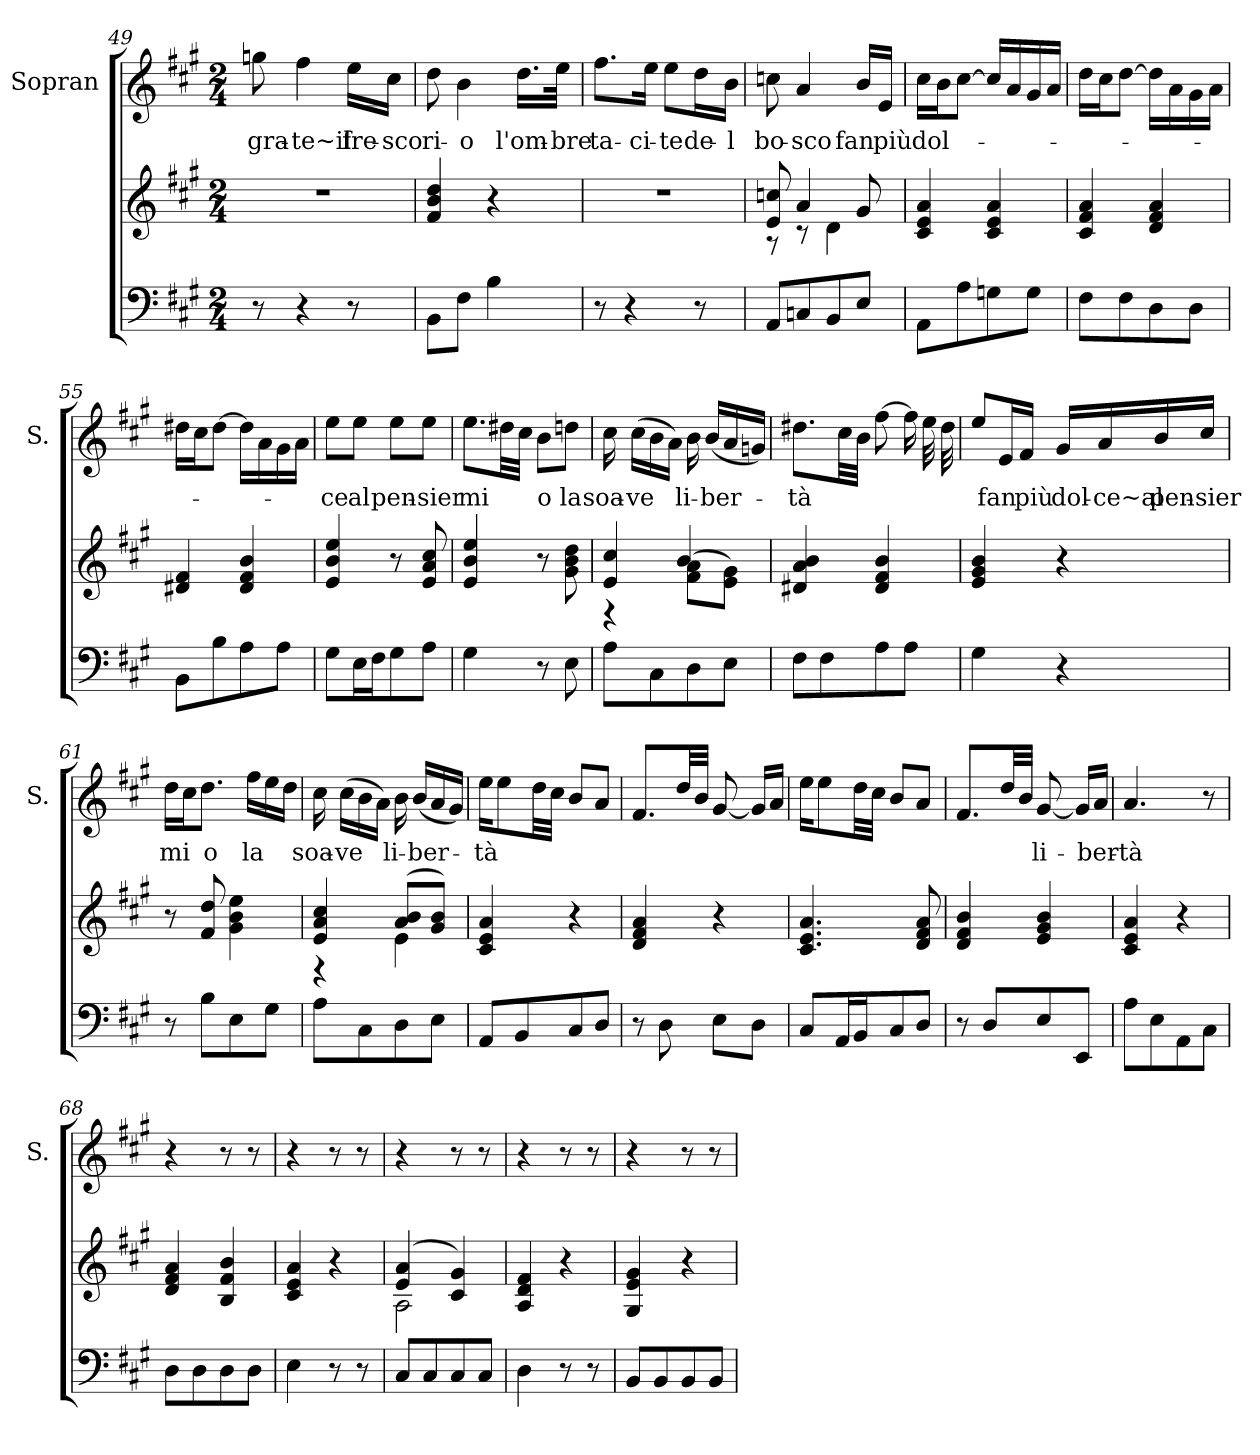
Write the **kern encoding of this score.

**kern	**kern	**kern	**text
*part2	*part2	*part1	*part1
*staff3	*staff2	*staff1	*staff1
*	*	*I"Sopran	*
*	*	*I'S.	*
*clefF4	*clefG2	*clefG2	*
*k[f#c#g#]	*k[f#c#g#]	*k[f#c#g#]	*
*M2/4	*M2/4	*M2/4	*
=49	=49	=49	=49
8r	2r	8ggn\	gra-
4r	.	4ff#\	-te~il
8r	.	16eeLL	fre-
.	.	16cc#JJ	-sco
=50	=50	=50	=50
8BBL	4f# 4b 4dd	8dd\	ri-
8F#J	.	4b\	-o
4B	4r	.	.
.	.	16.ddLL	l'om-
.	.	32eeJJk	-bre
=51	=51	=51	=51
8r	2r	8.ff#L	ta-
4r	.	.	.
.	.	16eeJk	-ci-
.	.	8eeL	-te
8r	.	16ddL	de-
.	.	16bJJ	-l
!!LO:LB:g=z
=52	=52	=52	=52
*	*^	*	*
8AAL	8e 8ccn	8r	8ccn\	bo-
8Cn	4a	8r	4a/	-sco
8BB	.	4d	.	.
8EJ	8g#	.	16bLL	fan
.	.	.	16eJJ	più
*	*v	*v	*	*
=53	=53	=53	=53
8AAL	4c# 4e 4a	16cc#LL	dol-
.	.	16bJ	.
8A	.	[8cc#J	.
8Gn	4c# 4e 4a	16cc#LL]	.
.	.	16a	.
8GJ	.	16g#	.
.	.	16aJJ	.
=54	=54	=54	=54
8F#L	4c# 4f# 4a	16ddLL	.
.	.	16cc#J	.
8F#	.	[8ddJ	.
8D	4d 4f# 4a	16ddLL]	.
.	.	16a	.
8DJ	.	16g#	.
.	.	16aJJ	.
=55	=55	=55	=55
8BBL	4d#X 4f#	16dd#XLL	.
.	.	16cc#J	.
8B	.	[8dd#J	.
8A	4d# 4f# 4b	16dd#LL]	.
.	.	16a	.
8AJ	.	16g#	.
.	.	16aJJ	.
=56	=56	=56	=56
8G#L	4e 4b 4ee	8eeL	-ce
16EL	.	8eeJ	al
16F#J	.	.	.
8G#	8r	8eeL	pen-
8AJ	8e 8a 8cc#	8eeJ	-sier
!!LO:LB:g=z
=57	=57	=57	=57
4G#	4e 4b 4ee	8.eeL	mi
.	.	32dd#XLL	.
.	.	32cc#JJJ	.
8r	8r	8bL	o
8E	8g# 8b 8dd	8ddnJ	la
=58	=58	=58	=58
*	*^	*	*
8AL	4e 4cc#	4r	16cc#\	soa-
.	.	.	(16cc#LL	-ve
8C#	.	.	16b	.
.	.	.	16aJJ)	.
8D	(8f#\ 8a\L	4b/	16b\	li-
.	.	.	(16bLL	-ber-
8EJ	8e\ 8g#\J)	.	16a	.
.	.	.	16gnJJ)	.
*	*v	*v	*	*
=59	=59	=59	=59
8F#L	4d#X 4a 4b	8.dd#XL	-tà
8F#	.	.	.
.	.	32cc#LL	.
.	.	32bJJJ	.
8A	4d# 4f# 4b	[8ff#	.
8AJ	.	16ff#LL]	.
.	.	32eeLL	.
.	.	32dd#JJJ	.
=60	=60	=60	=60
4G#	4e 4g# 4b	8eeL	.
.	.	16eL	fan
.	.	16f#JJ	più
4r	4r	16g#LL	dol-
.	.	16a	-ce~al
.	.	16b	pen-
.	.	16cc#JJ	-sier
!!LO:LB:g=z
=61	=61	=61	=61
8r	8r	16ddLL	mi
.	.	16cc#J	.
8BL	8f# 8dd	8.ddJ	o
8E	4g# 4b 4ee	.	.
.	.	16ff#LL	la
8G#J	.	16ee	.
.	.	16ddJJ	.
=62	=62	=62	=62
*	*^	*	*
8AL	4e 4a 4cc#	4r	16cc#\	soa-
.	.	.	(16cc#LL	-ve
8C#	.	.	16b	.
.	.	.	16aJJ)	.
8D	(8a 8bL	4e	16b\	li-
.	.	.	(16bLL	-ber-
8EJ	8g# 8bJ)	.	16a	.
.	.	.	16g#JJ)	.
*	*v	*v	*	*
=63	=63	=63	=63
8AAL	4c# 4e 4a	16eeKL	-tà
.	.	8ee	.
8BB	.	.	.
.	.	32ddLL	.
.	.	32cc#JJJ	.
8C#	4r	8bL	.
8DJ	.	8aJ	.
=64	=64	=64	=64
8r	4d 4f# 4a	8.f#L	.
8D	.	.	.
.	.	32ddLL	.
.	.	32bJJJ	.
8EL	4r	[8g#	.
8DJ	.	16g#LL]	.
.	.	16aJJ	.
=65	=65	=65	=65
8C#L	4.c# 4.e 4.a	16eeKL	.
.	.	8ee	.
16AAL	.	.	.
16BBJ	.	32ddLL	.
.	.	32cc#JJJ	.
8C#	.	8bL	.
8DJ	8d 8f# 8a	8aJ	.
!!LO:PB:g=z
=66	=66	=66	=66
8r	4d 4f# 4b	8.f#L	.
8DL	.	.	.
.	.	32ddLL	.
.	.	32bJJJ	.
8E	4e 4g# 4b	[8g#	li-
8EEJ	.	16g#LL]	.
.	.	16aJJ	-ber-
=67	=67	=67	=67
8AL	4c# 4e 4a	4.a/	-tà
8E	.	.	.
8AA	4r	.	.
8C#J	.	8r	.
=68	=68	=68	=68
8DL	4d 4f# 4a	4r	.
8D	.	.	.
8D	4B 4f# 4b	8r	.
8DJ	.	8r	.
=69	=69	=69	=69
4E	4c# 4e 4a	4r	.
8r	4r	8r	.
8r	.	8r	.
=70	=70	=70	=70
*	*^	*	*
8C#L	(4e 4a	2A	4r	.
8C#	.	.	.	.
8C#	4c# 4g#)	.	8r	.
8C#J	.	.	8r	.
*	*v	*v	*	*
=71	=71	=71	=71
4D	4A 4d 4f#	4r	.
8r	4r	8r	.
8r	.	8r	.
=72	=72	=72	=72
8BBL	4G# 4e 4g#	4r	.
8BB	.	.	.
8BB	4r	8r	.
8BBJ	.	8r	.
=	=	=	=
*-	*-	*-	*-
